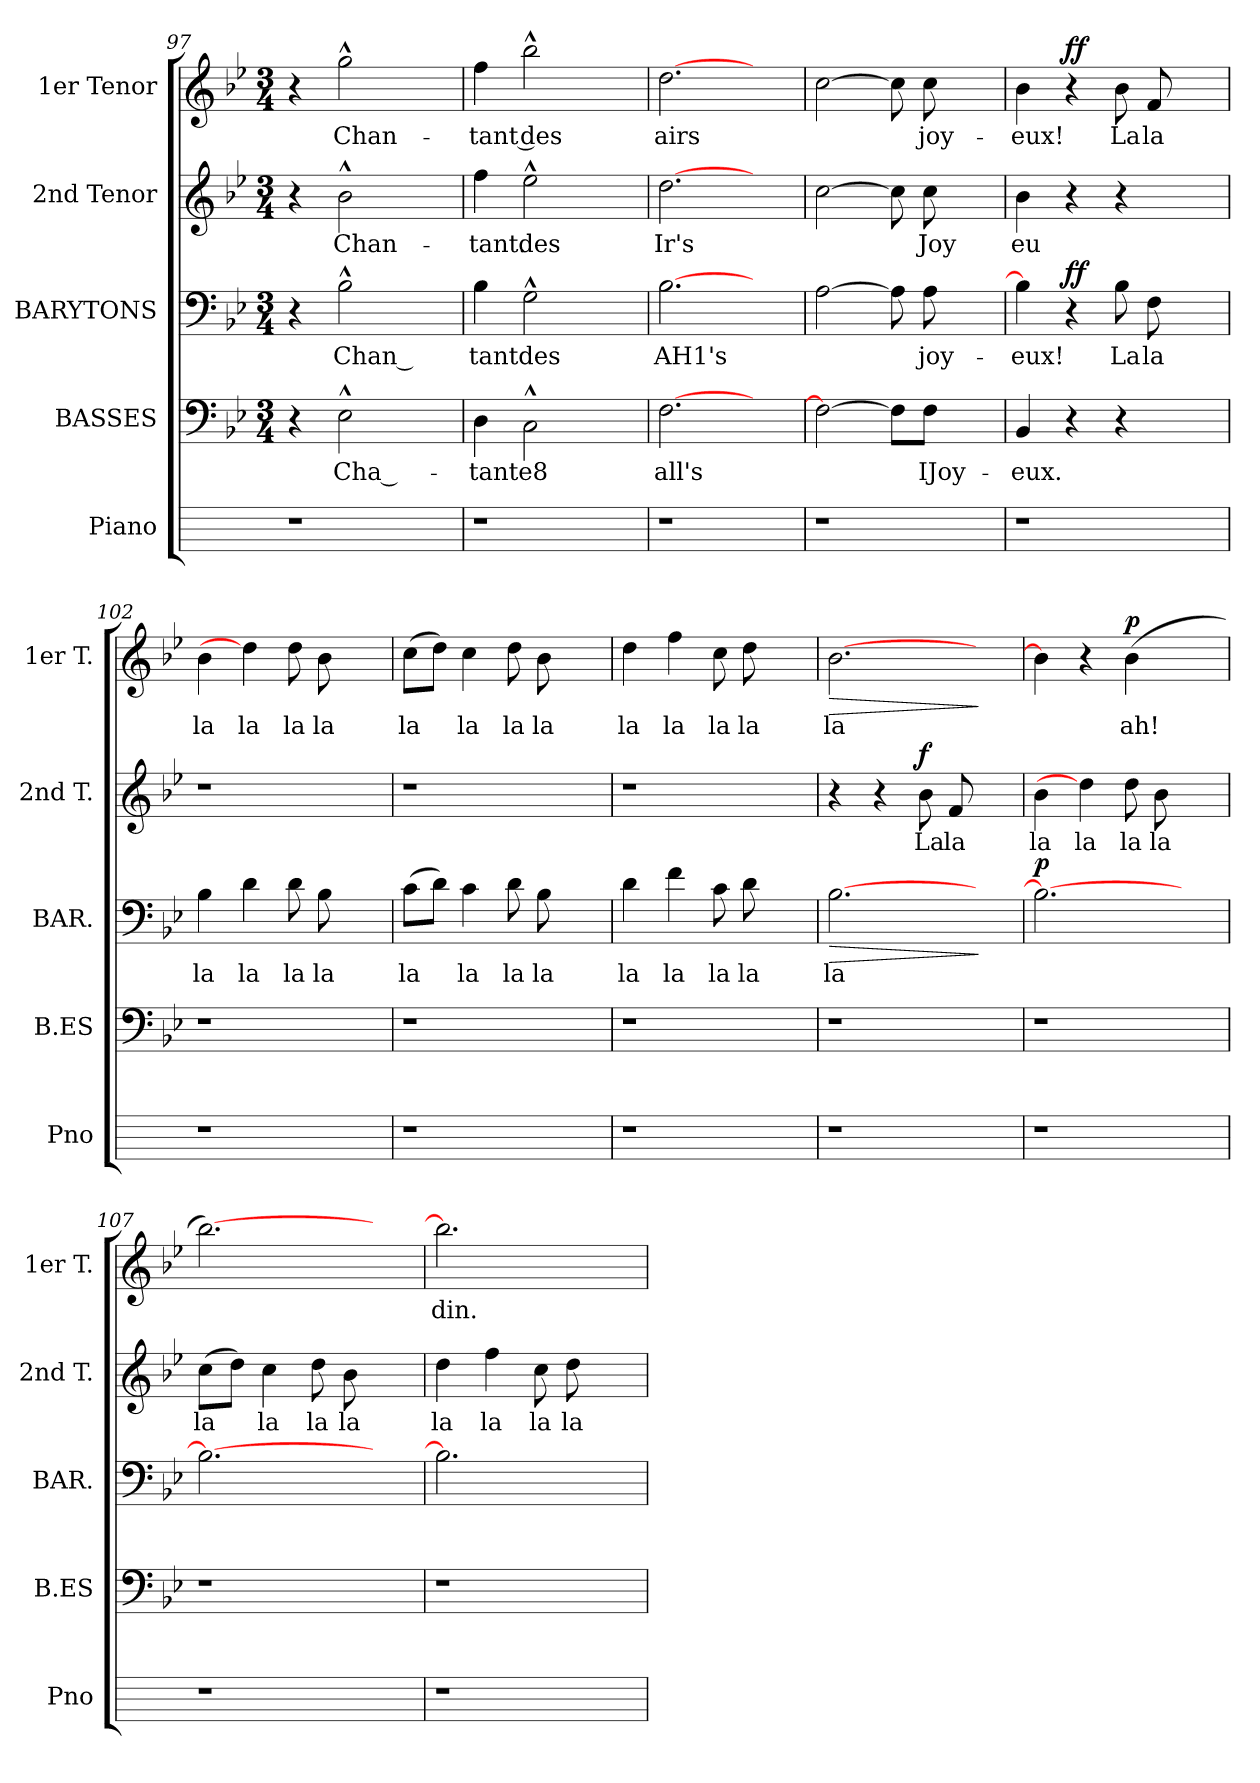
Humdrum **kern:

**kern	**kern	**text	**kern	**text	**dynam	**kern	**text	**dynam	**kern	**text	**dynam
*part5	*part4	*part4	*part3	*part3	*part3	*part2	*part2	*part2	*part1	*part1	*part1
*staff5	*staff4	*staff4	*staff3	*staff3	*staff3	*staff2	*staff2	*staff2	*staff1	*staff1	*staff1
*I"Piano	*I"BASSES	*	*I"BARYTONS	*	*	*I"2nd Tenor	*	*	*I"1er Tenor	*	*
*I'Pno	*I'B.ES	*	*I'BAR.	*	*	*I'2nd T.	*	*	*I'1er T.	*	*
*	*clefF4	*	*clefF4	*	*	*clefG2	*	*	*clefG2	*	*
*	*k[b-e-]	*	*k[b-e-]	*	*	*k[b-e-]	*	*	*k[b-e-]	*	*
*	*M3/4	*	*M3/4	*	*	*M3/4	*	*	*M3/4	*	*
=97	=97	=97	=97	=97	=97	=97	=97	=97	=97	=97	=97
!LO:N:vis=1	!	!	!	!	!	!	!	!	!	!	!
1r	4r	.	4r	.	.	4r	.	.	4r	.	.
.	2E-^^\	Cha ­-	2B-^^\	Chan _	.	2b-^^\	Chan-	.	2gg^^\	Chan-	.
.	4ryy	.	4ryy	.	.	4ryy	.	.	4ryy	.	.
=98	=98	=98	=98	=98	=98	=98	=98	=98	=98	=98	=98
!LO:N:vis=1	!	!	!	!	!	!	!	!	!	!	!
1r	4D\	-tant	4B-\	tant	.	4ff\	-tant.	.	4ff\	-tant des	.
.	2C^^\	e8	2G^^\	des	.	2ee-^^\	des	.	2bb-^^\	.	.
.	4ryy	.	4ryy	.	.	4ryy	.	.	4ryy	.	.
=99	=99	=99	=99	=99	=99	=99	=99	=99	=99	=99	=99
!LO:N:vis=1	!	!	!	!	!	!	!	!	!	!	!
1r	[2.F\	all's	[2.B-\	AH1's	.	[2.dd\	Ir's	.	[2.dd\	airs	.
.	4ryy	.	4ryy	.	.	4ryy	.	.	4ryy	.	.
!!LO:LB:g=z
=100	=100	=100	=100	=100	=100	=100	=100	=100	=100	=100	=100
!LO:N:vis=1	!	!	!	!	!	!	!	!	!	!	!
1r	2F\_	.	[2A\	.	.	[2cc\	.	.	[2cc\	.	.
.	8F\L]	.	8A\]	.	.	8cc\]	.	.	8cc\]	.	.
.	8F\J	IJoy-	8A\	joy-	.	8cc\	Joy	.	8cc\	joy-	.
.	4ryy	.	4ryy	.	.	4ryy	.	.	4ryy	.	.
=101	=101	=101	=101	=101	=101	=101	=101	=101	=101	=101	=101
!LO:N:vis=1	!	!	!	!	!	!	!	!	!	!	!
1r	4BB-/	-eux.	4B-\]	-eux!	.	4b-\	eu	.	4b-\	-eux!	.
!	!	!	!	!	!LO:DY:a	!	!	!	!	!	!LO:DY:a
.	4r	.	4r	.	ff	4r	.	.	4r	.	ff
.	4r	.	8B-\	La	.	4r	.	.	8b-\	La	.
.	.	.	8F\	la	.	.	.	.	8f/	la	.
.	4ryy	.	4ryy	.	.	4ryy	.	.	4ryy	.	.
=102	=102	=102	=102	=102	=102	=102	=102	=102	=102	=102	=102
!LO:N:vis=1	!LO:N:vis=1	!	!	!	!	!LO:N:vis=1	!	!	!	!	!
1r	2.r	.	4B-\	la	.	2.r	.	.	4b-\	la	.
.	.	.	4d\	la	.	.	.	.	4dd\]	la	.
.	.	.	8d\	la	.	.	.	.	8dd\	la	.
.	.	.	8B-\	la	.	.	.	.	8b-\	la	.
.	4ryy	.	4ryy	.	.	4ryy	.	.	4ryy	.	.
=103	=103	=103	=103	=103	=103	=103	=103	=103	=103	=103	=103
!LO:N:vis=1	!LO:N:vis=1	!	!	!	!	!LO:N:vis=1	!	!	!	!	!
1r	2.r	.	(8c\L	la	.	2.r	.	.	(8cc\L	la	.
.	.	.	8d\J)	.	.	.	.	.	8dd\J)	.	.
.	.	.	4c\	la	.	.	.	.	4cc\	la	.
.	.	.	8d\	la	.	.	.	.	8dd\	la	.
.	.	.	8B-\	la	.	.	.	.	8b-\	la	.
.	4ryy	.	4ryy	.	.	4ryy	.	.	4ryy	.	.
=104	=104	=104	=104	=104	=104	=104	=104	=104	=104	=104	=104
!LO:N:vis=1	!LO:N:vis=1	!	!	!	!	!LO:N:vis=1	!	!	!	!	!
1r	2.r	.	4d\	la	.	2.r	.	.	4dd\	la	.
.	.	.	4f\	la	.	.	.	.	4ff\	la	.
.	.	.	8c\	la	.	.	.	.	8cc\	la	.
.	.	.	8d\	la	.	.	.	.	8dd\	la	.
.	4ryy	.	4ryy	.	.	4ryy	.	.	4ryy	.	.
!!LO:LB:g=z
=105	=105	=105	=105	=105	=105	=105	=105	=105	=105	=105	=105
!LO:N:vis=1	!LO:N:vis=1	!	!	!	!LO:HP:b	!	!	!	!	!	!LO:HP:b
1r	2.r	.	[2.B-\	la	>	4r	.	.	[2.b-\	la	>
.	.	.	.	.	.	4r	.	.	.	.	.
!	!	!	!	!	!	!	!	!LO:DY:a	!	!	!
.	.	.	.	.	.	8b-\	La	f	.	.	.
.	.	.	.	.	.	8f/	la	.	.	.	.
.	4ryy	.	4ryy	.	]	4ryy	.	.	4ryy	.	]
=106	=106	=106	=106	=106	=106	=106	=106	=106	=106	=106	=106
!LO:N:vis=1	!LO:N:vis=1	!	!	!	!LO:DY:a	!	!	!	!	!	!
1r	2.r	.	2.B-\_	.	p	4b-\	la	.	4b-\]	.	.
.	.	.	.	.	.	4dd\]	la	.	4r	.	.
!	!	!	!	!	!	!	!	!	!	!	!LO:DY:a
.	.	.	.	.	.	8dd\	la	.	(4b-\	ah!	p
.	.	.	.	.	.	8b-\	la	.	.	.	.
.	4ryy	.	4ryy	.	.	4ryy	.	.	4ryy	.	.
=107	=107	=107	=107	=107	=107	=107	=107	=107	=107	=107	=107
!LO:N:vis=1	!LO:N:vis=1	!	!	!	!	!	!	!	!	!	!
1r	2.r	.	2.B-\_	.	.	(8cc\L	la	.	[2.bb-\)	.	.
.	.	.	.	.	.	8dd\J)	.	.	.	.	.
.	.	.	.	.	.	4cc\	la	.	.	.	.
.	.	.	.	.	.	8dd\	la	.	.	.	.
.	.	.	.	.	.	8b-\	la	.	.	.	.
.	4ryy	.	4ryy	.	.	4ryy	.	.	4ryy	.	.
=108	=108	=108	=108	=108	=108	=108	=108	=108	=108	=108	=108
!LO:N:vis=1	!LO:N:vis=1	!	!	!	!	!	!	!	!	!	!
1r	2.r	.	2.B-\]	.	.	4dd\	la	.	2.bb-\]	din.	.
.	.	.	.	.	.	4ff\	la	.	.	.	.
.	.	.	.	.	.	8cc\	la	.	.	.	.
.	.	.	.	.	.	8dd\	la	.	.	.	.
.	4ryy	.	4ryy	.	.	4ryy	.	.	4ryy	.	.
=	=	=	=	=	=	=	=	=	=	=	=
*-	*-	*-	*-	*-	*-	*-	*-	*-	*-	*-	*-
